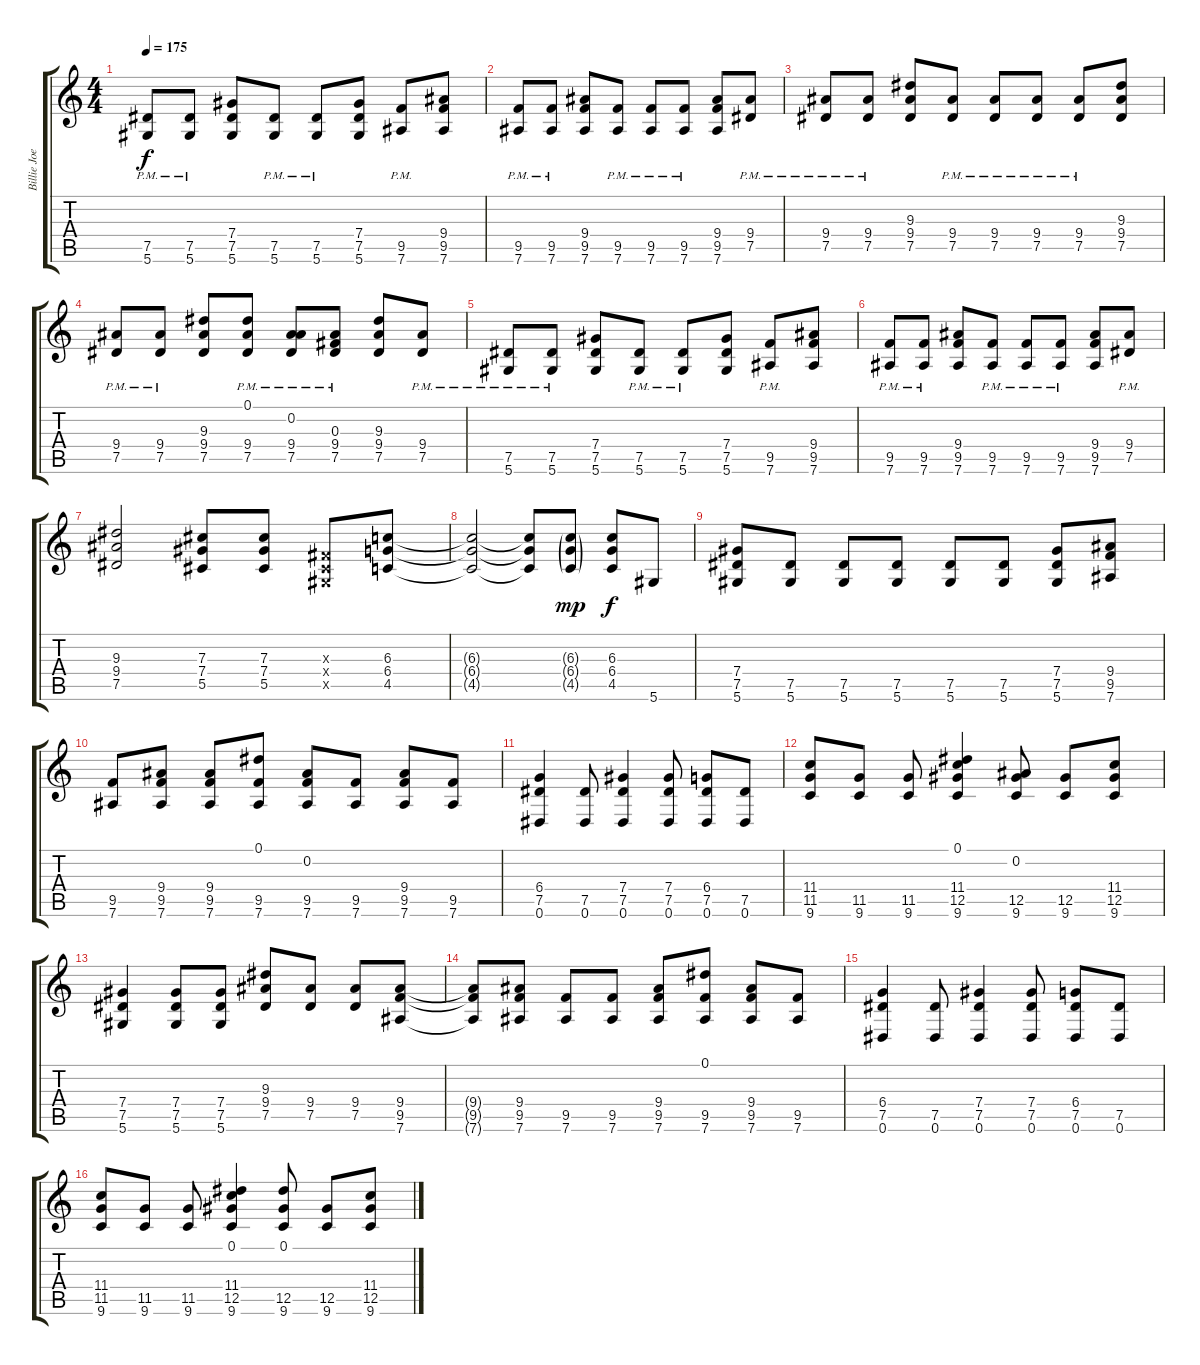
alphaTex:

\track ("Billie Joe Armstrong - Lead Guitar" "Billie Joe") {instrument distortionguitar}
\staff {score tabs}
\tuning (Eb4 Bb3 Gb3 Db3 Ab2 Eb2) {hide}
\ts (4 4)
\tempo 175
\clef g2
\ks c
(7.5{pm} 5.6{pm}).8{dy f} (7.5{pm} 5.6{pm}).8 (7.4 7.5 5.6).8 (7.5{pm} 5.6{pm}).8 (7.5{pm} 5.6{pm}).8 (7.4 7.5 5.6).8 (9.5{pm} 7.6{pm}).8 (9.4 9.5 7.6).8 |
(9.5{pm} 7.6{pm}).8 (9.5{pm} 7.6{pm}).8 (9.4 9.5 7.6).8 (9.5{pm} 7.6{pm}).8 (9.5{pm} 7.6{pm}).8 (9.5{pm} 7.6{pm}).8 (9.4 9.5 7.6).8 (9.4{pm} 7.5{pm}).8 |
(9.4{pm} 7.5{pm}).8 (9.4{pm} 7.5{pm}).8 (9.3 9.4 7.5).8 (9.4{pm} 7.5{pm}).8 (9.4{pm} 7.5{pm}).8 (9.4{pm} 7.5{pm}).8 (9.4{pm} 7.5{pm}).8 (9.3 9.4 7.5).8 |
(9.4{pm} 7.5{pm}).8 (9.4{pm} 7.5{pm}).8 (9.3 9.4 7.5).8 (0.1 9.4{pm} 7.5{pm}).8 (0.2 9.4{pm} 7.5{pm}).8 (0.3 9.4{pm} 7.5{pm}).8 (9.3 9.4 7.5).8 (9.4{pm} 7.5{pm}).8 |
(7.5{pm} 5.6{pm}).8 (7.5{pm} 5.6{pm}).8 (7.4 7.5 5.6).8 (7.5{pm} 5.6{pm}).8 (7.5{pm} 5.6{pm}).8 (7.4 7.5 5.6).8 (9.5{pm} 7.6{pm}).8 (9.4 9.5 7.6).8 |
(9.5{pm} 7.6{pm}).8 (9.5{pm} 7.6{pm}).8 (9.4 9.5 7.6).8 (9.5{pm} 7.6{pm}).8 (9.5{pm} 7.6{pm}).8 (9.5{pm} 7.6{pm}).8 (9.4 9.5 7.6).8 (9.4{pm} 7.5{pm}).8 |
(9.3 9.4 7.5).2{volume 16} (7.3 7.4 5.5).8 (7.3 7.4 5.5).8 (0.3{x} 0.4{x} 0.5{x}).8 (6.3 6.4 4.5).8 |
(6.3{t} 6.4{t} 4.5{t}).2 (6.3{t} 6.4{t} 4.5{t}).8 (6.3{g} 6.4{g} 4.5{g}).8{dy mp} (6.3 6.4 4.5).8{dy f} 5.6.8 |
(7.4 7.5 5.6).8 (7.5 5.6).8 (7.5 5.6).8 (7.5 5.6).8 (7.5 5.6).8 (7.5 5.6).8 (7.4 7.5 5.6).8 (9.4 9.5 7.6).8 |
(9.5 7.6).8 (9.4 9.5 7.6).8 (9.4 9.5 7.6).8 (0.1 9.5 7.6).8 (0.2 9.5 7.6).8 (9.5 7.6).8 (9.4 9.5 7.6).8 (9.5 7.6).8 |
(6.4 7.5 0.6).4 (7.5 0.6).8 (7.4 7.5 0.6).4 (7.4 7.5 0.6).8 (6.4 7.5 0.6).8 (7.5 0.6).8 |
(11.4 11.5 9.6).8 (11.5 9.6).8 (11.5 9.6).8 (0.1 11.4 12.5 9.6).4 (0.2 12.5 9.6).8 (12.5 9.6).8 (11.4 12.5 9.6).8 |
(7.4 7.5 5.6).4 (7.4 7.5 5.6).8 (7.4 7.5 5.6).8 (9.3 9.4 7.5).8 (9.4 7.5).8 (9.4 7.5).8 (9.4 9.5 7.6).8 |
(9.4{t} 9.5{t} 7.6{t}).8 (9.4 9.5 7.6).8 (9.5 7.6).8 (9.5 7.6).8 (9.4 9.5 7.6).8 (0.1 9.5 7.6).8 (9.4 9.5 7.6).8 (9.5 7.6).8 |
(6.4 7.5 0.6).4 (7.5 0.6).8 (7.4 7.5 0.6).4 (7.4 7.5 0.6).8 (6.4 7.5 0.6).8 (7.5 0.6).8 |
(11.4 11.5 9.6).8 (11.5 9.6).8 (11.5 9.6).8 (0.1 11.4 12.5 9.6).4 (0.1 12.5 9.6).8 (12.5 9.6).8 (11.4 12.5 9.6).8
